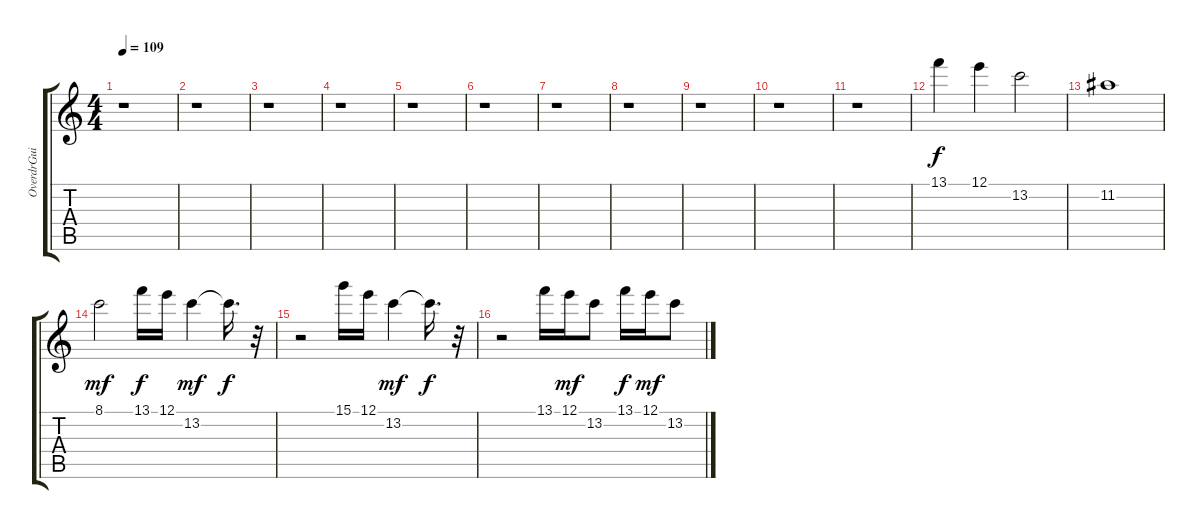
\track ("OverdrGui" "OverdrGui") {instrument overdrivenguitar}
\staff {score tabs}
\tuning (E4 B3 G3 D3 A2 E2) {hide}
\ts (4 4)
\tempo 109
\clef g2
\ks c
r.1{dy f} |
r.1 |
r.1 |
r.1 |
r.1 |
r.1 |
r.1 |
r.1 |
r.1 |
r.1 |
r.1 |
13.1.4 12.1.4 13.2.2 |
11.2.1 |
8.1.2{dy mf} 13.1.16{dy f} 12.1.16 13.2.4{dy mf} 13.2{t}.16{d dy f} r.32 |
r.2 15.1.16 12.1.16 13.2.4{dy mf} 13.2{t}.16{d dy f} r.32 |
r.2 13.1.16 12.1.16{dy mf} 13.2.8 13.1.16{dy f} 12.1.16{dy mf} 13.2.8
